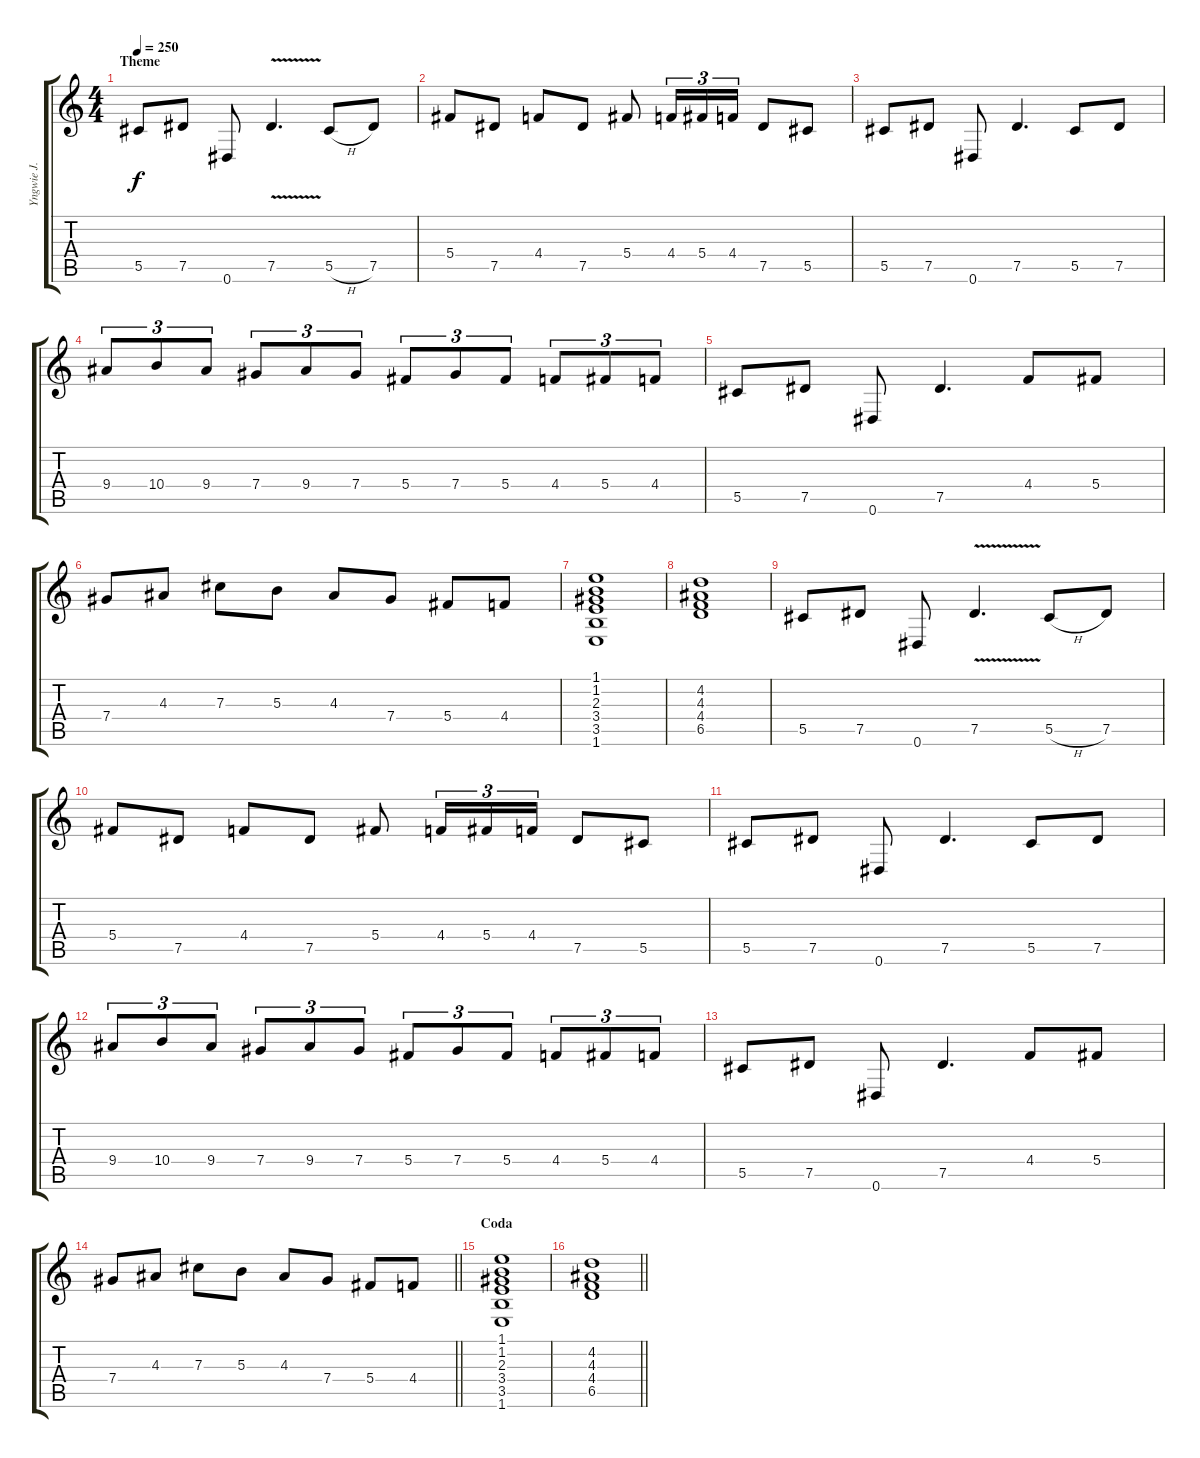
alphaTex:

\track ("Yngwie J. Malmsteen" "Yngwie J. ") {instrument overdrivenguitar}
\staff {score tabs}
\tuning (Eb4 Bb3 Gb3 Db3 Ab2 Eb2) {hide}
\ts (4 4)
\section ("" "Theme")
\tempo 250
\clef g2
\ks c
5.5.8{dy f} 7.5.8 0.6.8 7.5{v}.4{d} 5.5{h}.8 7.5.8 |
5.4.8 7.5.8 4.4.8 7.5.8 5.4.8 4.4.16{tu (3 2)} 5.4.16{tu (3 2)} 4.4.16{tu (3 2)} 7.5.8 5.5.8 |
5.5.8 7.5.8 0.6.8 7.5.4{d} 5.5.8 7.5.8 |
9.4.8{tu (3 2)} 10.4.8{tu (3 2)} 9.4.8{tu (3 2)} 7.4.8{tu (3 2)} 9.4.8{tu (3 2)} 7.4.8{tu (3 2)} 5.4.8{tu (3 2)} 7.4.8{tu (3 2)} 5.4.8{tu (3 2)} 4.4.8{tu (3 2)} 5.4.8{tu (3 2)} 4.4.8{tu (3 2)} |
5.5.8 7.5.8 0.6.8 7.5.4{d} 4.4.8 5.4.8 |
7.4.8 4.3.8 7.3.8 5.3.8 4.3.8 7.4.8 5.4.8 4.4.8 |
(1.1 1.2 2.3 3.4 3.5 1.6).1 |
(4.2 4.3 4.4 6.5).1 |
5.5.8 7.5.8 0.6.8 7.5{v}.4{d} 5.5{h}.8 7.5.8 |
5.4.8 7.5.8 4.4.8 7.5.8 5.4.8 4.4.16{tu (3 2)} 5.4.16{tu (3 2)} 4.4.16{tu (3 2)} 7.5.8 5.5.8 |
5.5.8 7.5.8 0.6.8 7.5.4{d} 5.5.8 7.5.8 |
9.4.8{tu (3 2)} 10.4.8{tu (3 2)} 9.4.8{tu (3 2)} 7.4.8{tu (3 2)} 9.4.8{tu (3 2)} 7.4.8{tu (3 2)} 5.4.8{tu (3 2)} 7.4.8{tu (3 2)} 5.4.8{tu (3 2)} 4.4.8{tu (3 2)} 5.4.8{tu (3 2)} 4.4.8{tu (3 2)} |
5.5.8 7.5.8 0.6.8 7.5.4{d} 4.4.8 5.4.8 |
\barLineRight lightlight
7.4.8 4.3.8 7.3.8 5.3.8 4.3.8 7.4.8 5.4.8 4.4.8 |
\section ("" "Coda")
(1.1 1.2 2.3 3.4 3.5 1.6).1 |
\barLineRight lightlight
(4.2 4.3 4.4 6.5).1
